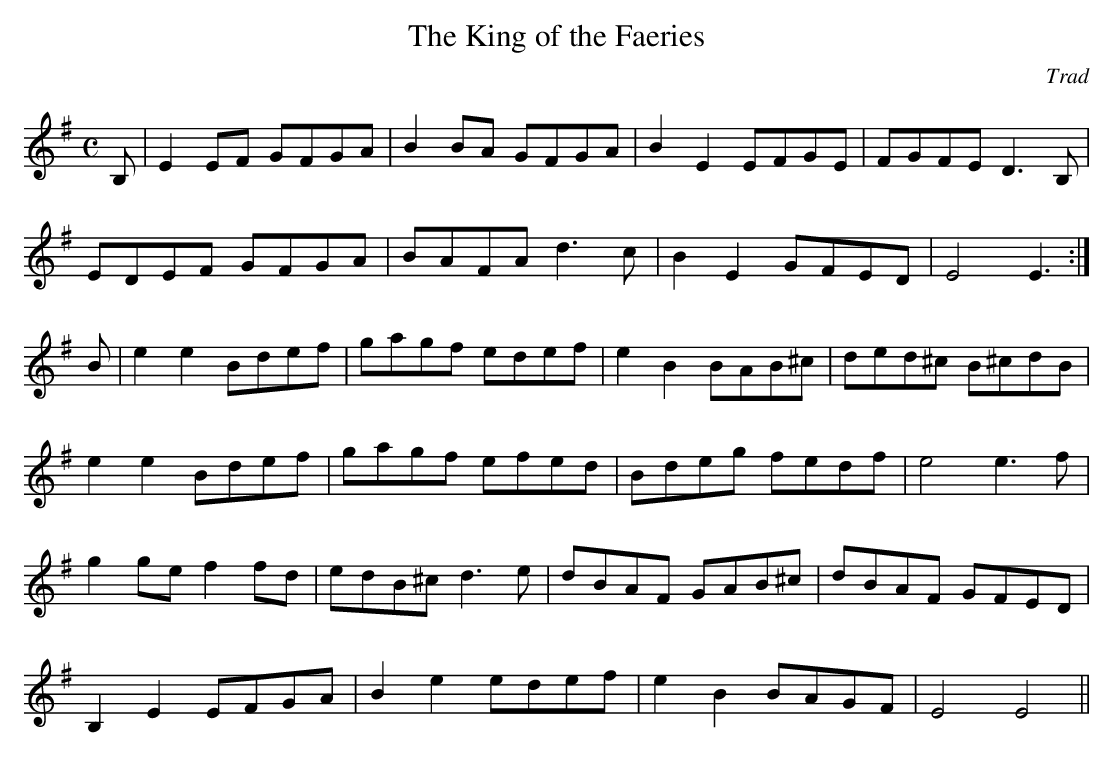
X:1
T:The King of the Faeries
C:Trad
M:C
K:Em
L:1/8
B, | E2 EF GFGA | B2 BA GFGA | B2 E2 EFGE | FGFE D3 B, |
EDEF GFGA | BAFA d3 c | B2 E2 GFED | E4 E3 :|
B | e2 e2 Bdef | gagf edef | e2 B2 BAB^c | ded^c  B^cdB |
e2 e2 Bdef | gagf efed | Bdeg fedf | e4 e3 f |
g2 ge f2 fd | edB^c d3 e | dBAF GAB^c | dBAF GFED |
B,2 E2 EFGA | B2 e2 edef | e2 B2 BAGF | E4 E4 ||
